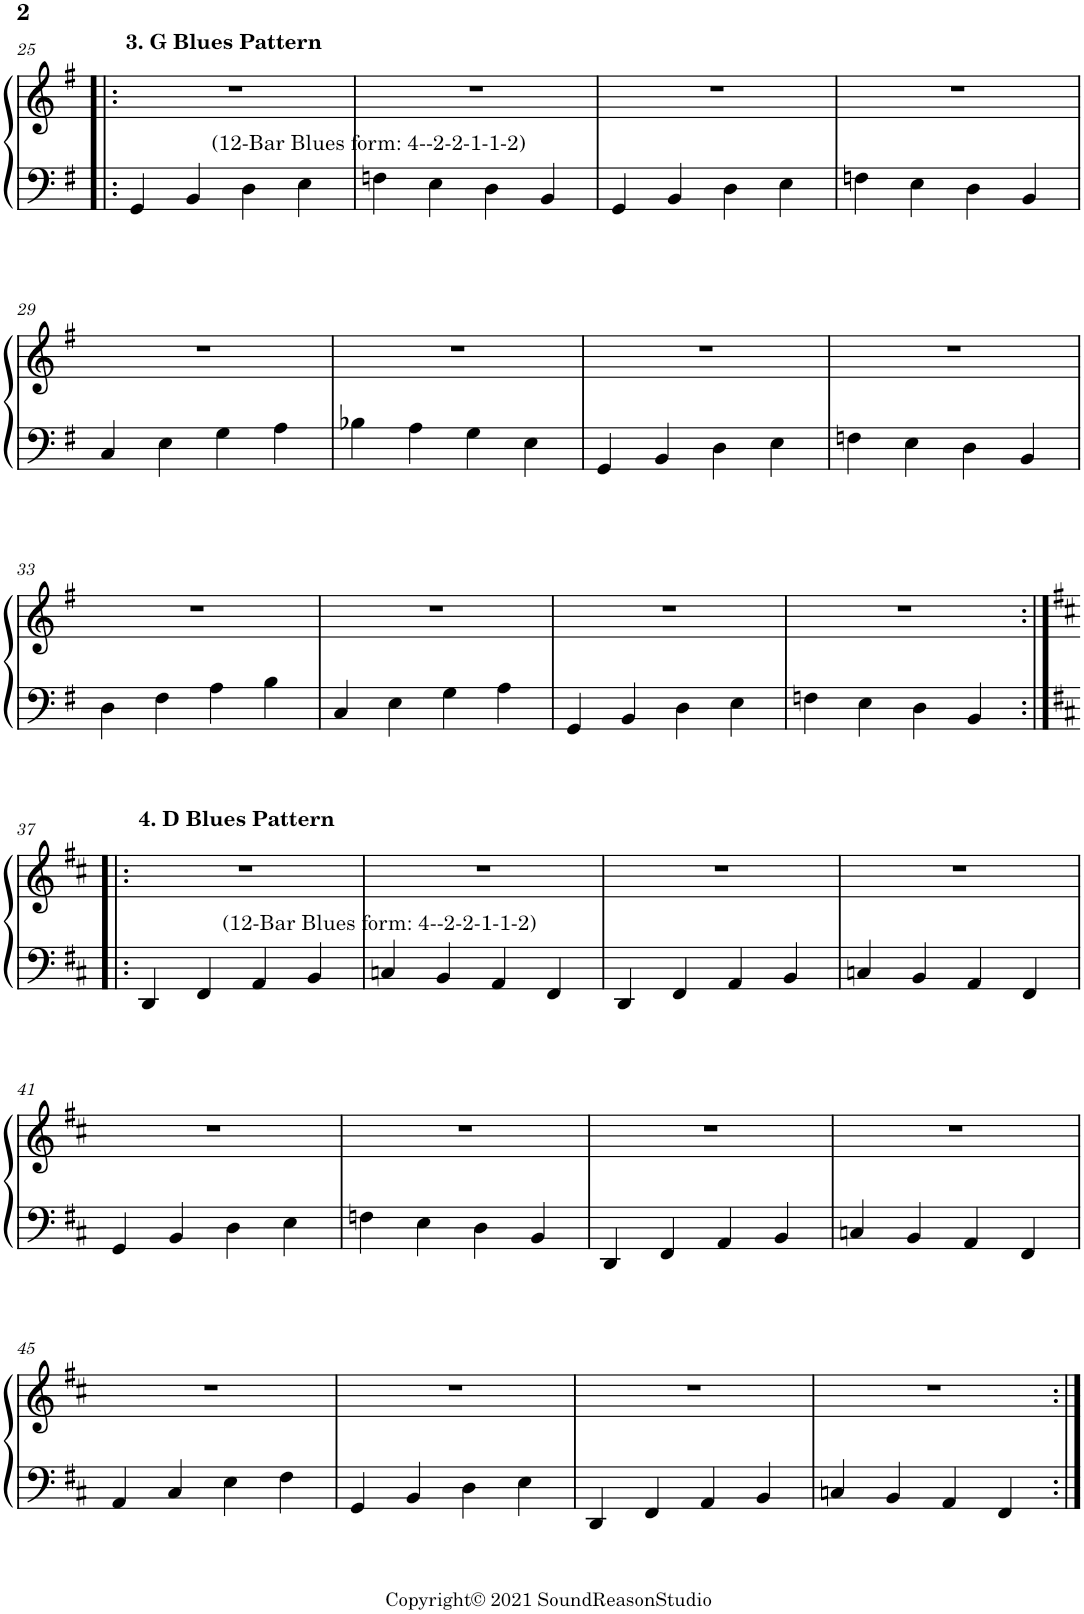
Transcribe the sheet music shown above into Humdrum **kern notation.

**kern	**kern
*part1	*part1
*staff2	*staff1
*I"Piano	*
*I'Pno.	*
!!LO:PB:g=z
*clefF4	*clefG2
*k[f#]	*k[f#]
*M4/4	*M4/4
=25!|:	=25!|:
!	!LO:TX:a:B:t=3. G Blues Pattern
4GG/	1r
!LO:TX:a:t=(12-Bar Blues form&colon; 4--2-2-1-1-2)	!
4BB/	.
4D\	.
4E\	.
=26	=26
4Fn\	1r
4E\	.
4D\	.
4BB/	.
=27	=27
4GG/	1r
4BB/	.
4D\	.
4E\	.
=28	=28
4Fn\	1r
4E\	.
4D\	.
4BB/	.
!!LO:LB:g=z
=29	=29
4C/	1r
4E\	.
4G\	.
4A\	.
=30	=30
4B-X\	1r
4A\	.
4G\	.
4E\	.
=31	=31
4GG/	1r
4BB/	.
4D\	.
4E\	.
=32	=32
4Fn\	1r
4E\	.
4D\	.
4BB/	.
!!LO:LB:g=z
=33	=33
4D\	1r
4F#\	.
4A\	.
4B\	.
=34	=34
4C/	1r
4E\	.
4G\	.
4A\	.
=35	=35
4GG/	1r
4BB/	.
4D\	.
4E\	.
=36	=36
4Fn\	1r
4E\	.
4D\	.
4BB/	.
!!LO:LB:g=z
=37:|!|:	=37:|!|:
*k[f#c#]	*k[f#c#]
!	!LO:TX:a:B:t=4. D Blues Pattern
4DD/	1r
!LO:TX:a:t=(12-Bar Blues form&colon; 4--2-2-1-1-2)	!
4FF#/	.
4AA/	.
4BB/	.
=38	=38
4Cn/	1r
4BB/	.
4AA/	.
4FF#/	.
=39	=39
4DD/	1r
4FF#/	.
4AA/	.
4BB/	.
=40	=40
4Cn/	1r
4BB/	.
4AA/	.
4FF#/	.
!!LO:LB:g=z
=41	=41
4GG/	1r
4BB/	.
4D\	.
4E\	.
=42	=42
4Fn\	1r
4E\	.
4D\	.
4BB/	.
=43	=43
4DD/	1r
4FF#/	.
4AA/	.
4BB/	.
=44	=44
4Cn/	1r
4BB/	.
4AA/	.
4FF#/	.
!!LO:LB:g=z
=45	=45
4AA/	1r
4C#/	.
4E\	.
4F#\	.
=46	=46
4GG/	1r
4BB/	.
4D\	.
4E\	.
=47	=47
4DD/	1r
4FF#/	.
4AA/	.
4BB/	.
=48	=48
4Cn/	1r
4BB/	.
4AA/	.
4FF#/	.
=:|!	=:|!
*-	*-
